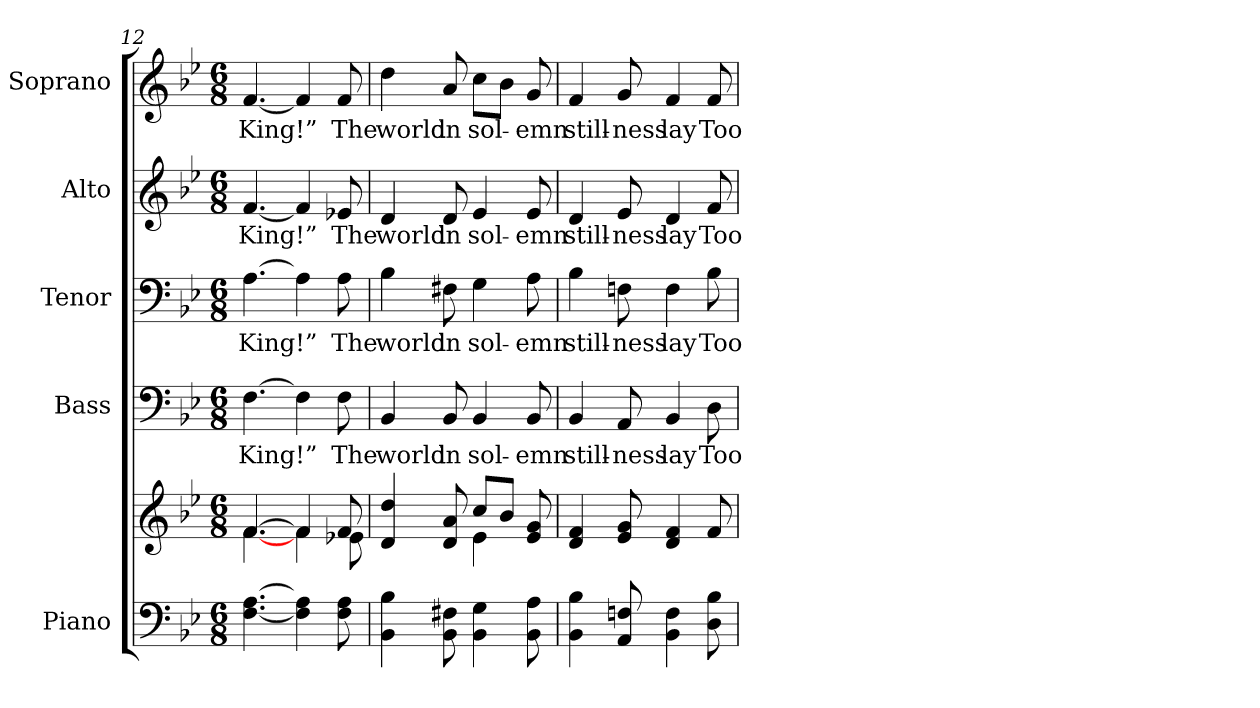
**kern	**kern	**kern	**text	**kern	**text	**kern	**text	**kern	**text
*part5	*part5	*part4	*part4	*part3	*part3	*part2	*part2	*part1	*part1
*staff6	*staff5	*staff4	*staff4	*staff3	*staff3	*staff2	*staff2	*staff1	*staff1
*I"Piano	*	*I"Bass	*	*I"Tenor	*	*I"Alto	*	*I"Soprano	*
*I'Pno.	*	*I'B.	*	*I'T.	*	*I'A.	*	*I'S.	*
*clefF4	*clefG2	*clefF4	*	*clefF4	*	*clefG2	*	*clefG2	*
*k[b-e-]	*k[b-e-]	*k[b-e-]	*	*k[b-e-]	*	*k[b-e-]	*	*k[b-e-]	*
*B-:	*B-:	*B-:	*	*B-:	*	*B-:	*	*B-:	*
*M6/8	*M6/8	*M6/8	*	*M6/8	*	*M6/8	*	*M6/8	*
=12	=12	=12	=12	=12	=12	=12	=12	=12	=12
*	*^	*	*	*	*	*	*	*	*
!	!	!	!	!LO:LY:b:color=#000000	!	!	!	!	!	!
!	!	!	!	!	!	!LO:LY:b:color=#000000	!	!	!	!
!	!	!	!	!	!	!	!	!LO:LY:b:color=#000000	!	!
!	!	!	!	!	!	!	!	!	!	!LO:LY:b:color=#000000
[<4.Fi\ [>4.Ai	[>4.fi/	[<4.fi\	[>4.Fi\	King!”	[>4.Ai\	King!”	[<4.fi/	King!”	[<4.fi/	King!”
4Fi\] 4Ai]	4fi/]	4fi\	4Fi\]	.	4Ai\]	.	4fi/]	.	4fi/]	.
!	!	!	!	!LO:LY:b:color=#000000	!	!	!	!	!	!
!	!	!	!	!	!	!LO:LY:b:color=#000000	!	!	!	!
!	!	!	!	!	!	!	!	!LO:LY:b:color=#000000	!	!
!	!	!	!	!	!	!	!	!	!	!LO:LY:b:color=#000000
8Fi\ 8Ai	8fi/	8e-Xi\	8Fi\	The	8Ai\	The	8e-Xi/	The	8fi/	The
!!LO:PB:g=z
=13	=13	=13	=13	=13	=13	=13	=13	=13	=13	=13
!	!	!	!	!LO:LY:b:color=#000000	!	!	!	!	!	!
!	!	!	!	!	!	!LO:LY:b:color=#000000	!	!	!	!
!	!	!	!	!	!	!	!	!LO:LY:b:color=#000000	!	!
!	!	!	!	!	!	!	!	!	!	!LO:LY:b:color=#000000
4BB-i\ 4B-i	4di/ 4ddi	4.ryy	4BB-i/	world	4B-i\	world	4di/	world	4ddi\	world
!	!	!	!	!LO:LY:b:color=#000000	!	!	!	!	!	!
!	!	!	!	!	!	!LO:LY:b:color=#000000	!	!	!	!
!	!	!	!	!	!	!	!	!LO:LY:b:color=#000000	!	!
!	!	!	!	!	!	!	!	!	!	!LO:LY:b:color=#000000
8BB-i\ 8F#Xi	8di/ 8ai	.	8BB-i/	in	8F#Xi\	in	8di/	in	8ai/	in
!	!	!	!	!LO:LY:b:color=#000000	!	!	!	!	!	!
!	!	!	!	!	!	!LO:LY:b:color=#000000	!	!	!	!
!	!	!	!	!	!	!	!	!LO:LY:b:color=#000000	!	!
!	!	!	!	!	!	!	!	!	!	!LO:LY:b:color=#000000
4BB-i\ 4Gi	8cci/L	4e-i\	4BB-i/	sol-	4Gi\	sol-	4e-i/	sol-	8cci\L	sol-
.	8b-i/J	.	.	.	.	.	.	.	8b-i\J	.
!	!	!	!	!LO:LY:b:color=#000000	!	!	!	!	!	!
!	!	!	!	!	!	!LO:LY:b:color=#000000	!	!	!	!
!	!	!	!	!	!	!	!	!LO:LY:b:color=#000000	!	!
!	!	!	!	!	!	!	!	!	!	!LO:LY:b:color=#000000
8BB-i\ 8Ai	8e-i/ 8gi	8ryy	8BB-i/	-emn	8Ai\	-emn	8e-i/	-emn	8gi/	-emn
*	*v	*v	*	*	*	*	*	*	*	*
=14	=14	=14	=14	=14	=14	=14	=14	=14	=14
*	*^	*	*	*	*	*	*	*	*
!	!	!	!	!LO:LY:b:color=#000000	!	!	!	!	!	!
*	*v	*v	*	*	*	*	*	*	*	*
*	*^	*	*	*	*	*	*	*	*
!	!	!	!	!	!	!LO:LY:b:color=#000000	!	!	!	!
*	*v	*v	*	*	*	*	*	*	*	*
*	*^	*	*	*	*	*	*	*	*
!	!	!	!	!	!	!	!	!LO:LY:b:color=#000000	!	!
*	*v	*v	*	*	*	*	*	*	*	*
*	*^	*	*	*	*	*	*	*	*
!	!	!	!	!	!	!	!	!	!	!LO:LY:b:color=#000000
*	*v	*v	*	*	*	*	*	*	*	*
4BB-i\ 4B-i	4di/ 4fi	4BB-i/	still-	4B-i\	still-	4di/	still-	4fi/	still-
!	!	!	!LO:LY:b:color=#000000	!	!	!	!	!	!
!	!	!	!	!	!LO:LY:b:color=#000000	!	!	!	!
!	!	!	!	!	!	!	!LO:LY:b:color=#000000	!	!
!	!	!	!	!	!	!	!	!	!LO:LY:b:color=#000000
8AAi/ 8Fni	8e-i/ 8gi	8AAi/	-ness	8Fni\	-ness	8e-i/	-ness	8gi/	-ness
!	!	!	!LO:LY:b:color=#000000	!	!	!	!	!	!
!	!	!	!	!	!LO:LY:b:color=#000000	!	!	!	!
!	!	!	!	!	!	!	!LO:LY:b:color=#000000	!	!
!	!	!	!	!	!	!	!	!	!LO:LY:b:color=#000000
4BB-i\ 4Fi	4di/ 4fi	4BB-i/	lay	4Fi\	lay	4di/	lay	4fi/	lay
!	!	!	!LO:LY:b:color=#000000	!	!	!	!	!	!
!	!	!	!	!	!LO:LY:b:color=#000000	!	!	!	!
!	!	!	!	!	!	!	!LO:LY:b:color=#000000	!	!
!	!	!	!	!	!	!	!	!	!LO:LY:b:color=#000000
8Di\ 8B-i	8fi/	8Di\	Too	8B-i\	Too	8fi/	Too	8fi/	Too
=	=	=	=	=	=	=	=	=	=
*-	*-	*-	*-	*-	*-	*-	*-	*-	*-
